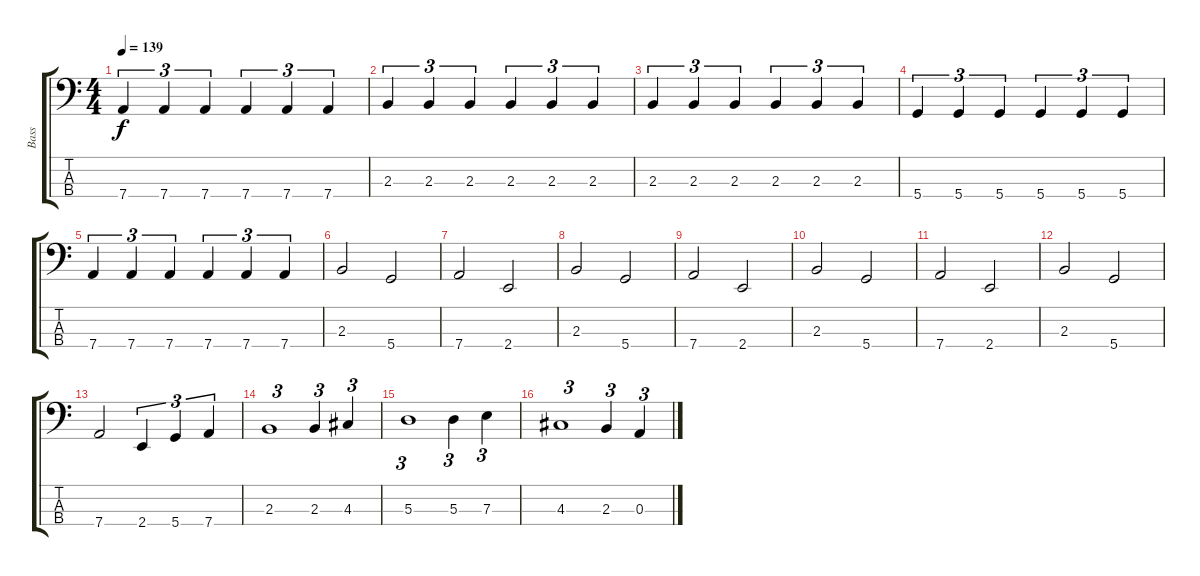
\track ("Bass" "Bass") {instrument distortionguitar}
\staff {score tabs}
\tuning (G2 D2 A1 D1) {hide}
\ts (4 4)
\tempo 139
\clef f4
\ks c
7.4.4{tu (3 2) dy f} 7.4.4{tu (3 2)} 7.4.4{tu (3 2)} 7.4.4{tu (3 2)} 7.4.4{tu (3 2)} 7.4.4{tu (3 2)} |
2.3.4{tu (3 2)} 2.3.4{tu (3 2)} 2.3.4{tu (3 2)} 2.3.4{tu (3 2)} 2.3.4{tu (3 2)} 2.3.4{tu (3 2)} |
2.3.4{tu (3 2)} 2.3.4{tu (3 2)} 2.3.4{tu (3 2)} 2.3.4{tu (3 2)} 2.3.4{tu (3 2)} 2.3.4{tu (3 2)} |
5.4.4{tu (3 2)} 5.4.4{tu (3 2)} 5.4.4{tu (3 2)} 5.4.4{tu (3 2)} 5.4.4{tu (3 2)} 5.4.4{tu (3 2)} |
7.4.4{tu (3 2)} 7.4.4{tu (3 2)} 7.4.4{tu (3 2)} 7.4.4{tu (3 2)} 7.4.4{tu (3 2)} 7.4.4{tu (3 2)} |
2.3.2 5.4.2 |
7.4.2 2.4.2 |
2.3.2 5.4.2 |
7.4.2 2.4.2 |
2.3.2 5.4.2 |
7.4.2 2.4.2 |
2.3.2 5.4.2 |
7.4.2 2.4.4{tu (3 2)} 5.4.4{tu (3 2)} 7.4.4{tu (3 2)} |
2.3.1{tu (3 2)} 2.3.4{tu (3 2)} 4.3.4{tu (3 2)} |
5.3.1{tu (3 2)} 5.3.4{tu (3 2)} 7.3.4{tu (3 2)} |
4.3.1{tu (3 2)} 2.3.4{tu (3 2)} 0.3.4{tu (3 2)}
